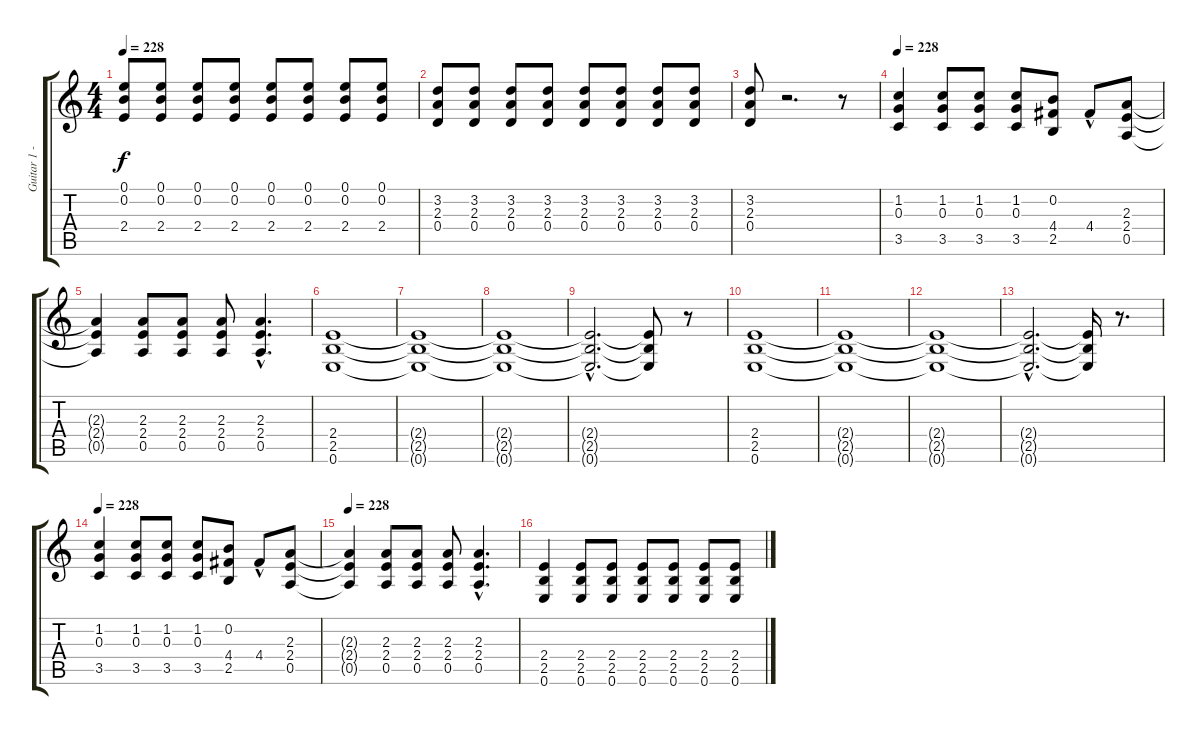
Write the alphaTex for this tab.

\track ("Guitar 1 - El Hefe" "Guitar 1 -") {instrument overdrivenguitar}
\staff {score tabs}
\tuning (E4 B3 G3 D3 A2 E2) {hide}
\ts (4 4)
\tempo 228
\clef g2
\ks c
(0.1 0.2 2.4).8{dy f} (0.1 0.2 2.4).8 (0.1 0.2 2.4).8 (0.1 0.2 2.4).8 (0.1 0.2 2.4).8 (0.1 0.2 2.4).8 (0.1 0.2 2.4).8 (0.1 0.2 2.4).8 |
(3.2 2.3 0.4).8 (3.2 2.3 0.4).8 (3.2 2.3 0.4).8 (3.2 2.3 0.4).8 (3.2 2.3 0.4).8 (3.2 2.3 0.4).8 (3.2 2.3 0.4).8 (3.2 2.3 0.4).8 |
(3.2 2.3 0.4).8 r.2{d} r.8 |
\tempo 228
(1.2 0.3 3.5).4 (1.2 0.3 3.5).8 (1.2 0.3 3.5).8 (1.2 0.3 3.5).8 (0.2 4.4 2.5).8 4.4{hac}.8 (2.3 2.4 0.5).8 |
(2.3{t} 2.4{t} 0.5{t}).4 (2.3 2.4 0.5).8 (2.3 2.4 0.5).8 (2.3 2.4 0.5).8 (2.3{hac} 2.4 0.5{hac}).4{d} |
(2.4 2.5 0.6).1 |
(2.4{t} 2.5{t} 0.6{t}).1 |
(2.4{t} 2.5{t} 0.6{t}).1 |
(2.4{hac t} 2.5{hac t} 0.6{hac t}).2{d} (2.4{t} 2.5{t} 0.6{t}).8 r.8 |
(2.4 2.5 0.6).1 |
(2.4{t} 2.5{t} 0.6{t}).1 |
(2.4{t} 2.5{t} 0.6{t}).1 |
(2.4{hac t} 2.5{hac t} 0.6{hac t}).2{d} (2.4{t} 2.5{t} 0.6{t}).16 r.8{d} |
\tempo 228
(1.2 0.3 3.5).4 (1.2 0.3 3.5).8 (1.2 0.3 3.5).8 (1.2 0.3 3.5).8 (0.2 4.4 2.5).8 4.4{hac}.8 (2.3 2.4 0.5).8 |
\tempo 228
(2.3{t} 2.4{t} 0.5{t}).4 (2.3 2.4 0.5).8 (2.3 2.4 0.5).8 (2.3 2.4 0.5).8 (2.3{hac} 2.4 0.5{hac}).4{d} |
(2.4 2.5 0.6).4 (2.4 2.5 0.6).8 (2.4 2.5 0.6).8 (2.4 2.5 0.6).8 (2.4 2.5 0.6).8 (2.4 2.5 0.6).8 (2.4 2.5 0.6).8
